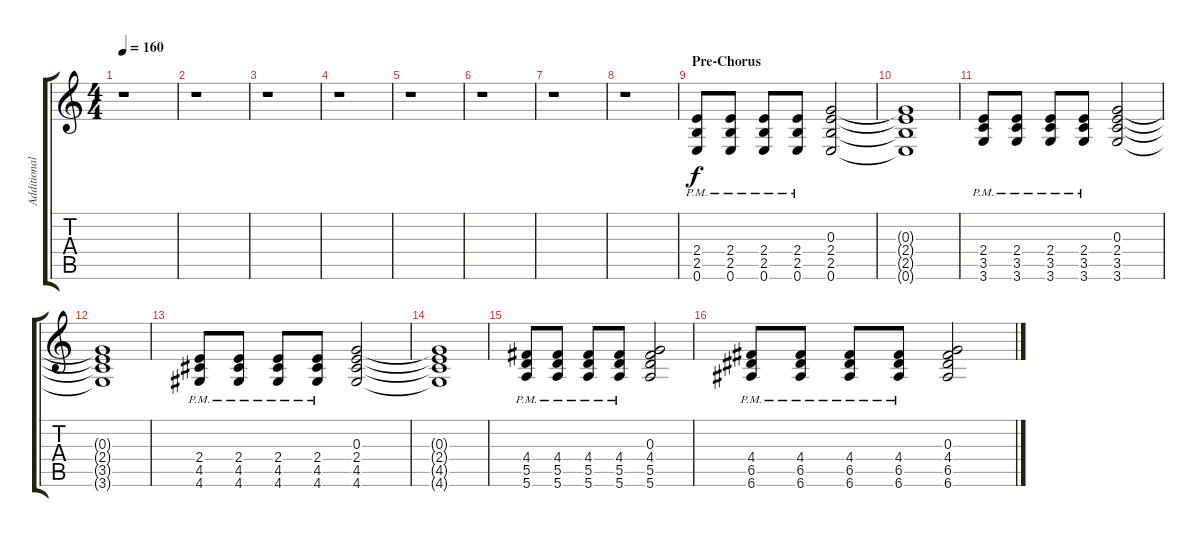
\track ("Additional Distorted Guitar (C)" "Additional") {instrument distortionguitar}
\staff {score tabs}
\tuning (E4 B3 G3 D3 A2 E2) {hide}
\ts (4 4)
\tempo 160
\clef g2
\ks c
r.1{dy ff} |
r.1 |
r.1 |
r.1 |
r.1 |
r.1 |
r.1 |
r.1 |
\section ("" "Pre-Chorus")
(2.4{pm} 2.5{pm} 0.6{pm}).8{dy f} (2.4{pm} 2.5{pm} 0.6{pm}).8 (2.4{pm} 2.5{pm} 0.6{pm}).8 (2.4{pm} 2.5{pm} 0.6{pm}).8 (0.3 2.4 2.5 0.6).2 |
(0.3{t} 2.4{t} 2.5{t} 0.6{t}).1 |
(2.4{pm} 3.5{pm} 3.6{pm}).8 (2.4{pm} 3.5{pm} 3.6{pm}).8 (2.4{pm} 3.5{pm} 3.6{pm}).8 (2.4{pm} 3.5{pm} 3.6{pm}).8 (0.3 2.4 3.5 3.6).2 |
(0.3{t} 2.4{t} 3.5{t} 3.6{t}).1 |
(2.4{pm} 4.5{pm} 4.6{pm}).8 (2.4{pm} 4.5{pm} 4.6{pm}).8 (2.4{pm} 4.5{pm} 4.6{pm}).8 (2.4{pm} 4.5{pm} 4.6{pm}).8 (0.3 2.4 4.5 4.6).2 |
(0.3{t} 2.4{t} 4.5{t} 4.6{t}).1 |
(4.4{pm} 5.5{pm} 5.6{pm}).8 (4.4{pm} 5.5{pm} 5.6{pm}).8 (4.4{pm} 5.5{pm} 5.6{pm}).8 (4.4{pm} 5.5{pm} 5.6{pm}).8 (0.3 4.4 5.5 5.6).2 |
(4.4{pm} 6.5{pm} 6.6{pm}).8 (4.4{pm} 6.5{pm} 6.6{pm}).8 (4.4{pm} 6.5{pm} 6.6{pm}).8 (4.4{pm} 6.5{pm} 6.6{pm}).8 (0.3 4.4 6.5 6.6).2
